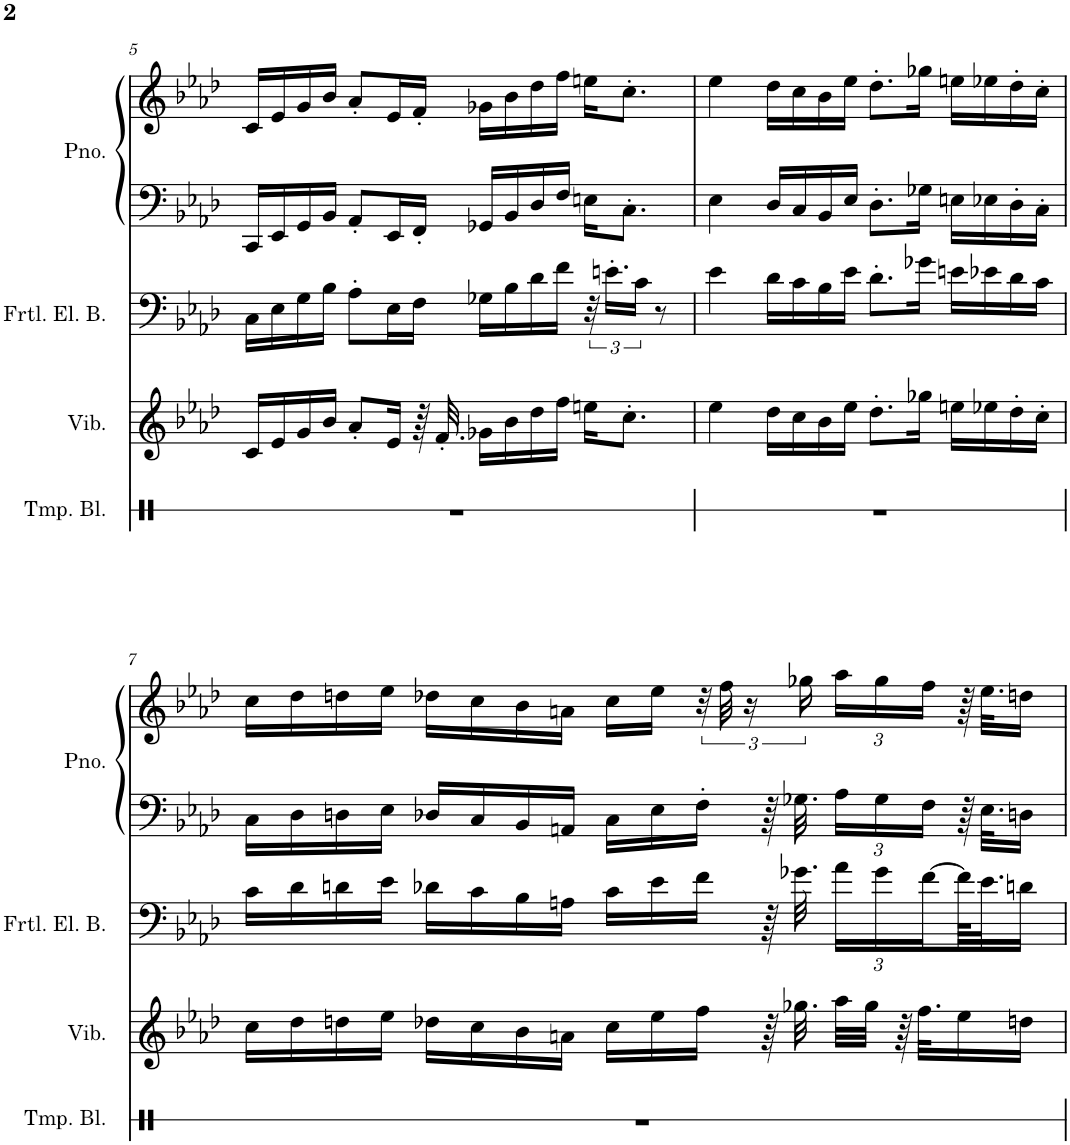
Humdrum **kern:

**kern	**kern	**kern	**kern	**kern
*part4	*part3	*part2	*part1	*part1
*staff5	*staff4	*staff3	*staff2	*staff1
*I"Temple Blocks	*I"Vibraphone	*I"Fretless Electric Bass	*I"Piano, Donna Lee	*
*I'Tmp. Bl.	*I'Vib.	*I'Frtl. El. B.	*I'Pno.	*
!!LO:PB:g=z
*clefX	*clefG2	*clefF4	*clefF4	*clefG2
*	*	*Trd7c12	*	*
*k[]	*k[b-e-a-d-]	*k[b-e-a-d-]	*k[b-e-a-d-]	*k[b-e-a-d-]
*M4/4	*M4/4	*M4/4	*M4/4	*M4/4
=5	=5	=5	=5	=5
1r	16c/LL	16C\LL	16CC/LL	16c/LL
.	16e-/	16E-\	16EE-/	16e-/
.	16g/	16G\	16GG/	16g/
.	16b-/JJ	16B-\JJ	16BB-/JJ	16b-/JJ
.	8a-'/L	8A-'\L	8AA-'/L	8a-'/L
.	16e-/Jk	16E-\L	16EE-/L	16e-/L
.	64r	16F\JJ	16FF'/JJ	16f'/JJ
.	32.f'/	.	.	.
.	16g-X\LL	16G-X\LL	16GG-X/LL	16g-X\LL
.	16b-\	16B-\	16BB-/	16b-\
.	16dd-\	16d-\	16D-/	16dd-\
.	16ff\JJ	16f\JJ	16F/JJ	16ff\JJ
.	16een\KL	48r	16En\KL	16een\KL
.	.	24.en'\LL	.	.
.	8.cc'\J	.	8.C'\J	8.cc'\J
.	.	24c\JJ	.	.
.	.	8r	.	.
=6	=6	=6	=6	=6
1r	4ee-\	4e-\	4E-\	4ee-\
.	16dd-\LL	16d-\LL	16D-/LL	16dd-\LL
.	16cc\	16c\	16C/	16cc\
.	16b-\	16B-\	16BB-/	16b-\
.	16ee-\JJ	16e-\JJ	16E-/JJ	16ee-\JJ
.	8.dd-'\L	8.d-'\L	8.D-'\L	8.dd-'\L
.	16gg-X\Jk	16g-X\Jk	16G-X\Jk	16gg-X\Jk
.	16een\LL	16en\LL	16En\LL	16een\LL
.	16ee-X\	16e-X\	16E-X\	16ee-X\
.	16dd-'\	16d-\	16D-'\	16dd-'\
.	16cc'\JJ	16c\JJ	16C'\JJ	16cc'\JJ
!!LO:LB:g=z
=7	=7	=7	=7	=7
1r	16cc\LL	16c\LL	16C\LL	16cc\LL
.	16dd-\	16d-\	16D-\	16dd-\
.	16ddn\	16dn\	16Dn\	16ddn\
.	16ee-\JJ	16e-\JJ	16E-\JJ	16ee-\JJ
.	16dd-X\LL	16d-X\LL	16D-X/LL	16dd-X\LL
.	16cc\	16c\	16C/	16cc\
.	16b-\	16B-\	16BB-/	16b-\
.	16an\JJ	16An\JJ	16AAn/JJ	16an\JJ
.	16cc\LL	16c\LL	16C\LL	16cc\LL
.	16ee-\	16e-\	16E-\	16ee-\JJ
.	16ff\JJ	16f\JJ	16F'\JJ	48r
.	.	.	.	48ff\
.	.	.	.	24r
.	64r	64r	64r	.
.	32.gg-X\	32.g-X\	32.G-X\	.
.	.	.	.	24gg-X\
*	*	*Xbrackettup	*Xbrackettup	*Xbrackettup
.	32aa-\LLL	24a-\LL	24A-\LL	24aa-\LL
.	32gg-\JJJ	.	.	.
.	.	24g-\	24G-\	24gg-\
.	64r	.	.	.
.	32.ff\KLL	.	.	.
.	.	[24f\	24F\JJ	24ff\JJ
.	16ee-\	64f\KL]	64r	64r
.	.	32.e-\J	32.E-\KLL	32.ee-\KLL
.	16ddn\JJ	16dn\JJ	16Dn\JJ	16ddn\JJ
=	=	=	=	=
*-	*-	*-	*-	*-
